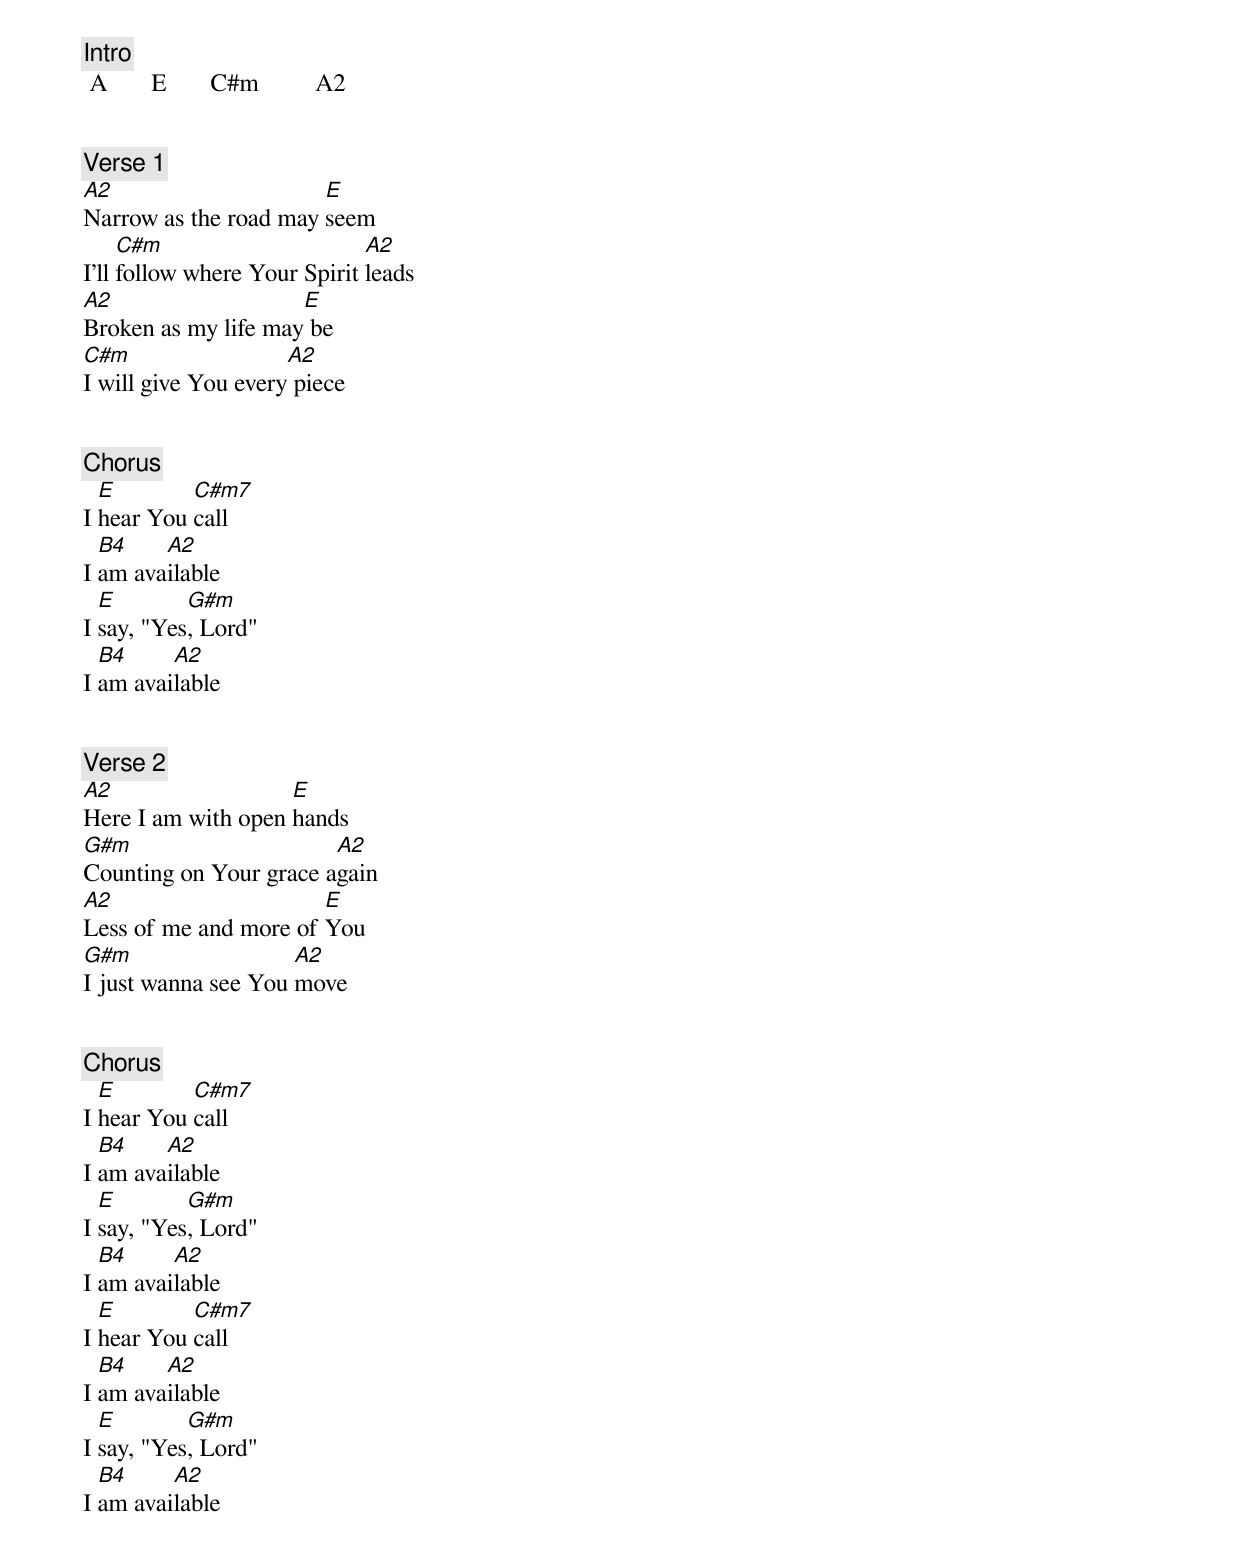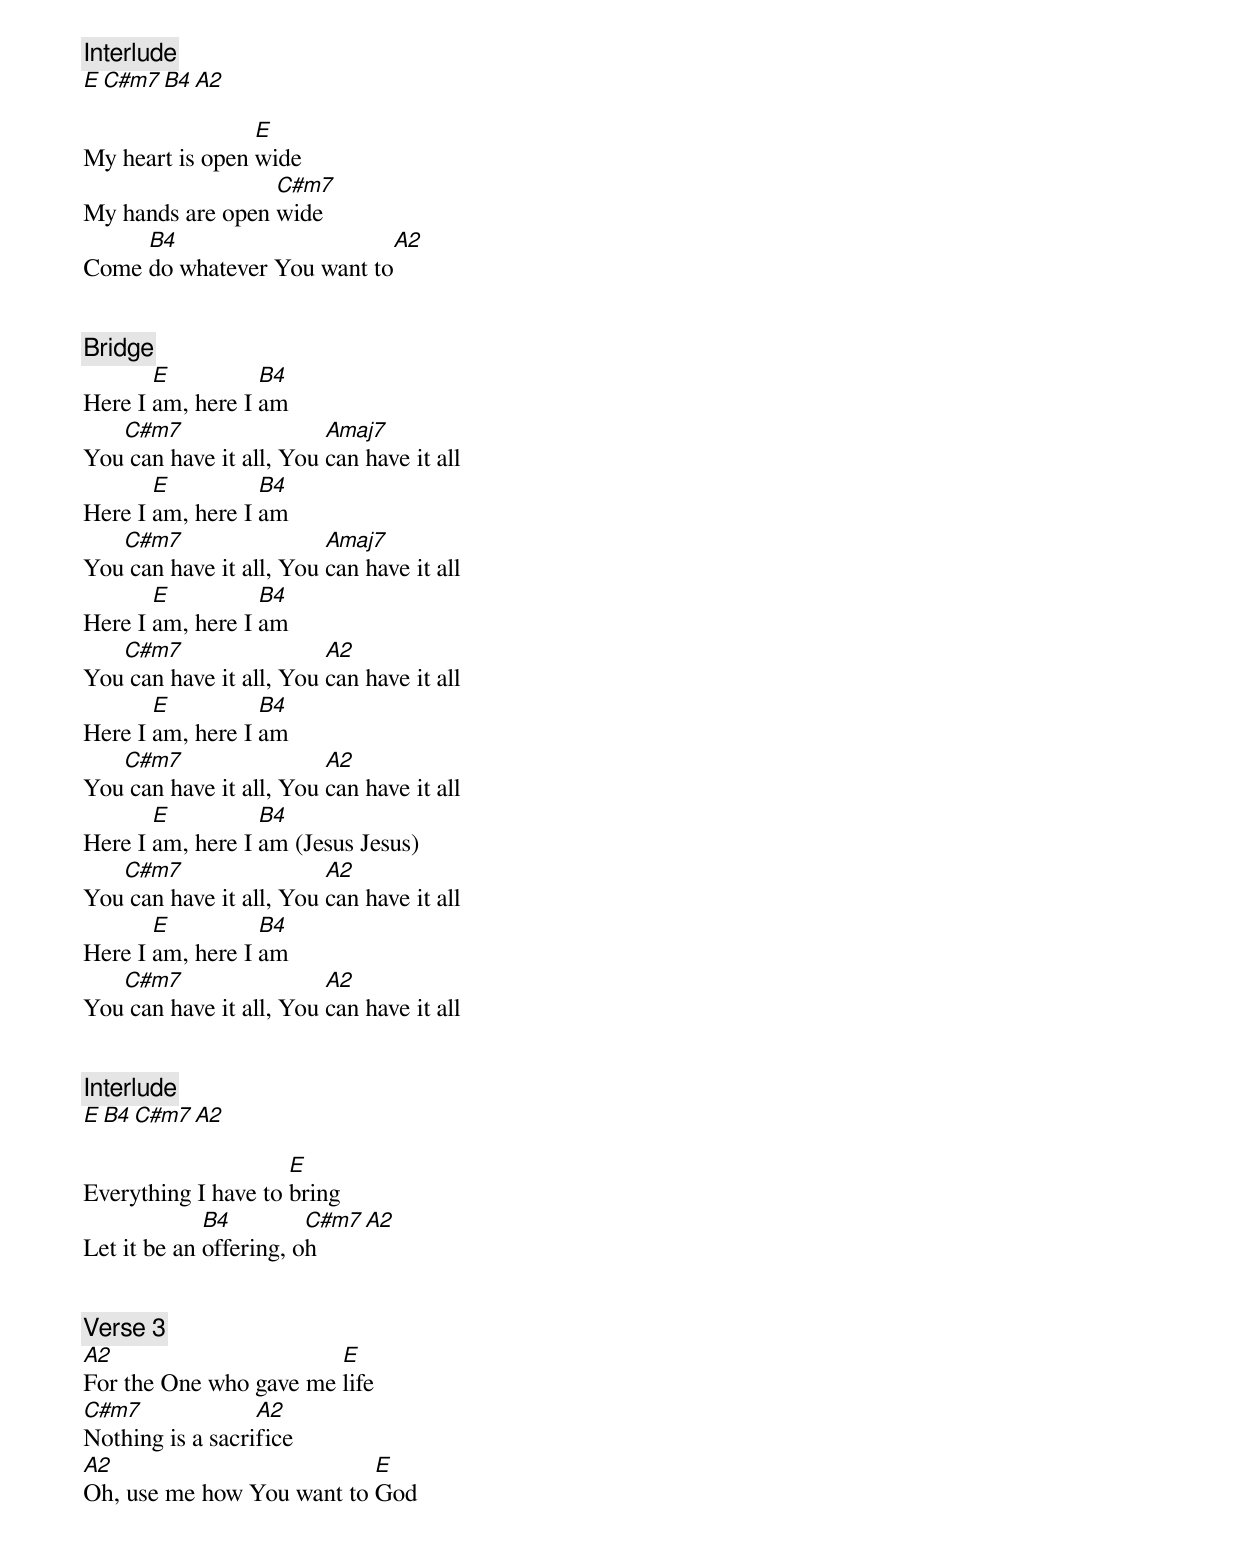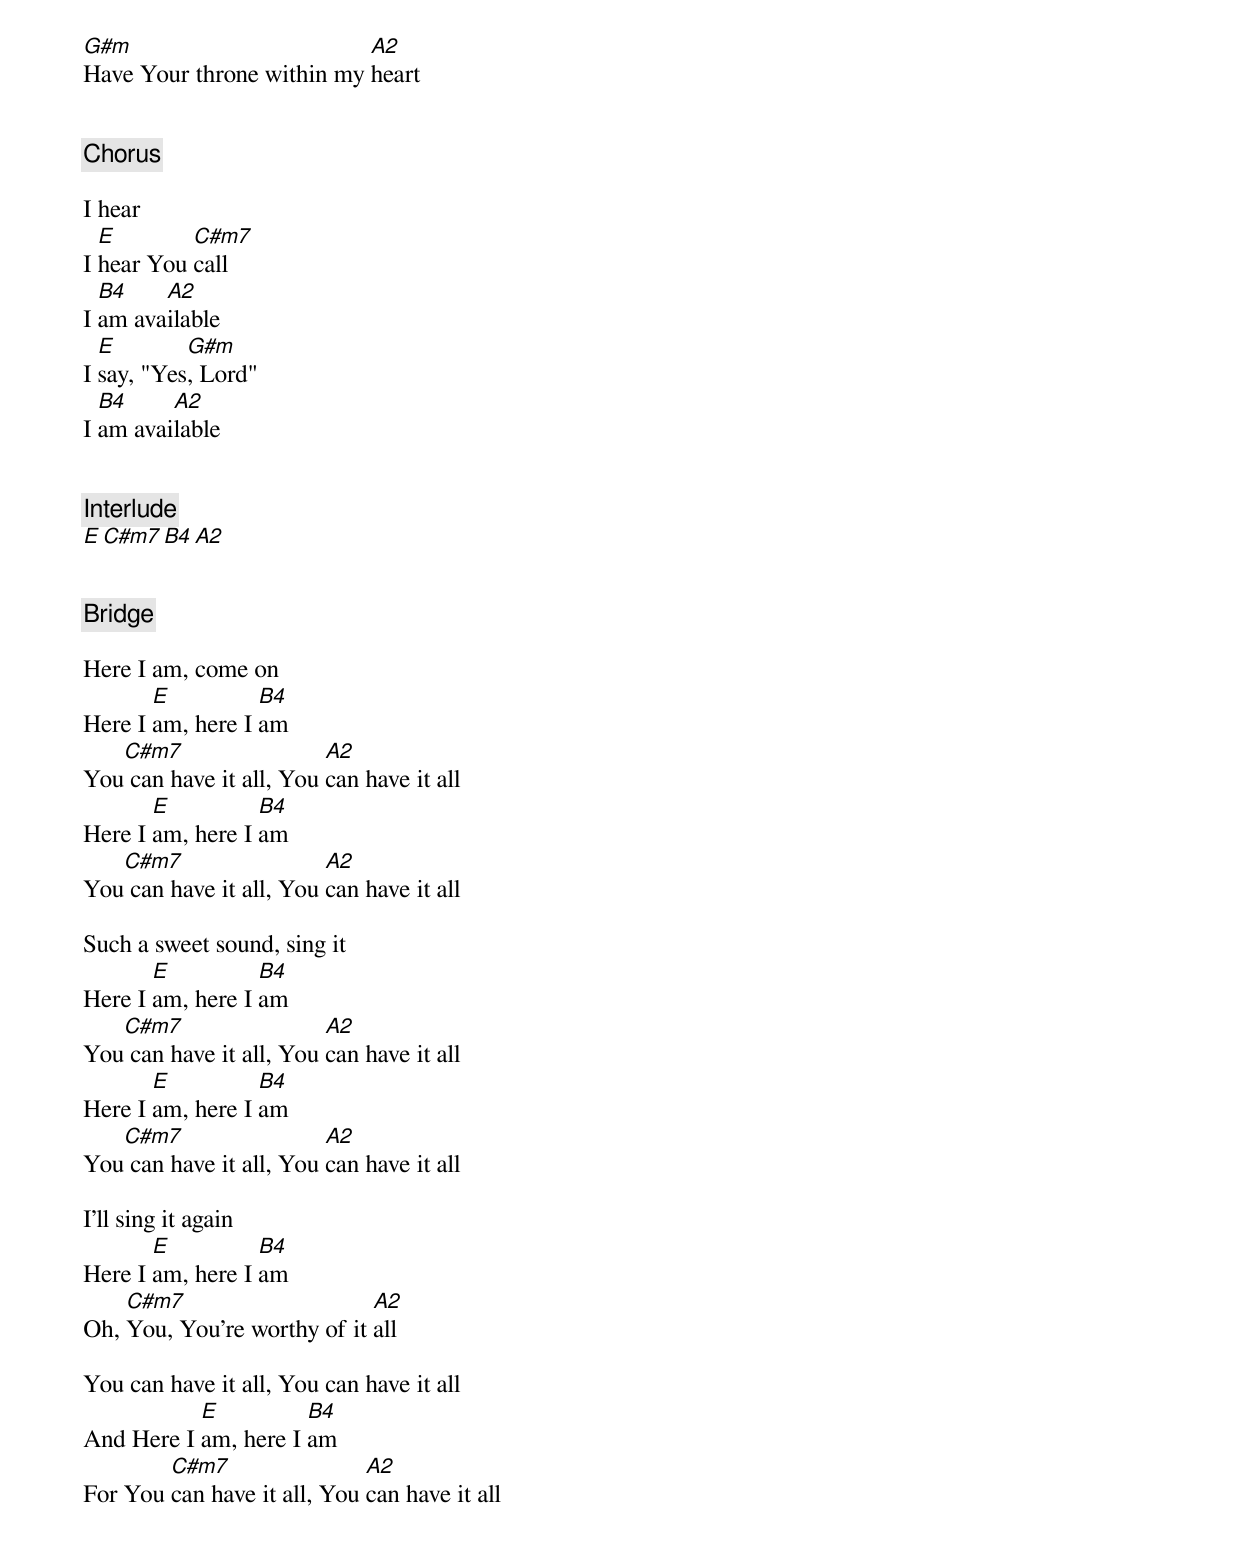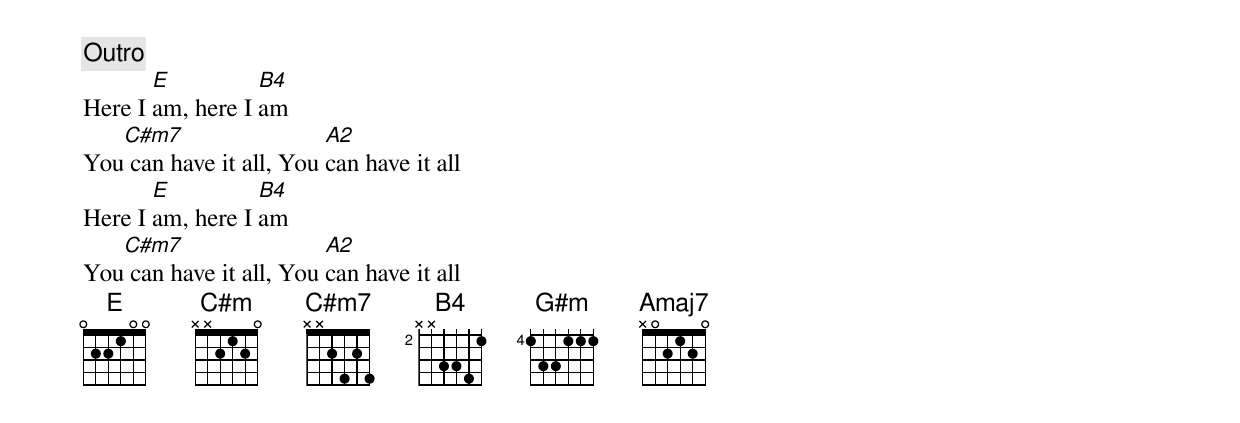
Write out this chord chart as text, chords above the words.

[Intro]
 A       E       C#m         A2


[Verse 1]
A2                     E
Narrow as the road may seem
     C#m                      A2
I'll follow where Your Spirit leads
A2                   E
Broken as my life may be
C#m                  A2
I will give You every piece


[Chorus]
  E        C#m7
I hear You call
  B4    A2
I am available
  E        G#m
I say, "Yes, Lord"
  B4     A2
I am available


[Verse 2]
A2                  E
Here I am with open hands
G#m                     A2
Counting on Your grace again
A2                     E
Less of me and more of You
G#m                  A2
I just wanna see You move


[Chorus]
  E        C#m7
I hear You call
  B4    A2
I am available
  E        G#m
I say, "Yes, Lord"
  B4     A2
I am available
  E        C#m7
I hear You call
  B4    A2
I am available
  E        G#m
I say, "Yes, Lord"
  B4     A2
I am available


[Interlude]
 E       C#m7       B4       A2

                 E
My heart is open wide
                  C#m7
My hands are open wide
     B4                       A2
Come do whatever You want to


[Bridge]
       E          B4
Here I am, here I am
   C#m7                  Amaj7
You can have it all, You can have it all
       E          B4
Here I am, here I am
   C#m7                  Amaj7
You can have it all, You can have it all
       E          B4
Here I am, here I am
   C#m7                  A2
You can have it all, You can have it all
       E          B4
Here I am, here I am
   C#m7                  A2
You can have it all, You can have it all
       E          B4
Here I am, here I am (Jesus Jesus)
   C#m7                  A2
You can have it all, You can have it all
       E          B4
Here I am, here I am
   C#m7                  A2
You can have it all, You can have it all


[Interlude]
 E       B4       C#m7       A2

                     E
Everything I have to bring
             B4         C#m7 A2
Let it be an offering, oh


[Verse 3]
A2                      E
For the One who gave me life
C#m7              A2
Nothing is a sacrifice
A2                         E
Oh, use me how You want to God
G#m                        A2
Have Your throne within my heart


[Chorus]

I hear
  E        C#m7
I hear You call
  B4    A2
I am available
  E        G#m
I say, "Yes, Lord"
  B4     A2
I am available


[Interlude]
 E       C#m7       B4       A2


[Bridge]

Here I am, come on
       E          B4
Here I am, here I am
   C#m7                  A2
You can have it all, You can have it all
       E          B4
Here I am, here I am
   C#m7                  A2
You can have it all, You can have it all

Such a sweet sound, sing it
       E          B4
Here I am, here I am
   C#m7                  A2
You can have it all, You can have it all
       E          B4
Here I am, here I am
   C#m7                  A2
You can have it all, You can have it all

I'll sing it again
       E          B4
Here I am, here I am
    C#m7                     A2
Oh, You, You're worthy of it all

You can have it all, You can have it all
           E          B4
And Here I am, here I am
        C#m7                 A2
For You can have it all, You can have it all


[Outro]
       E          B4
Here I am, here I am
   C#m7                  A2
You can have it all, You can have it all
       E          B4
Here I am, here I am
   C#m7                  A2
You can have it all, You can have it all
